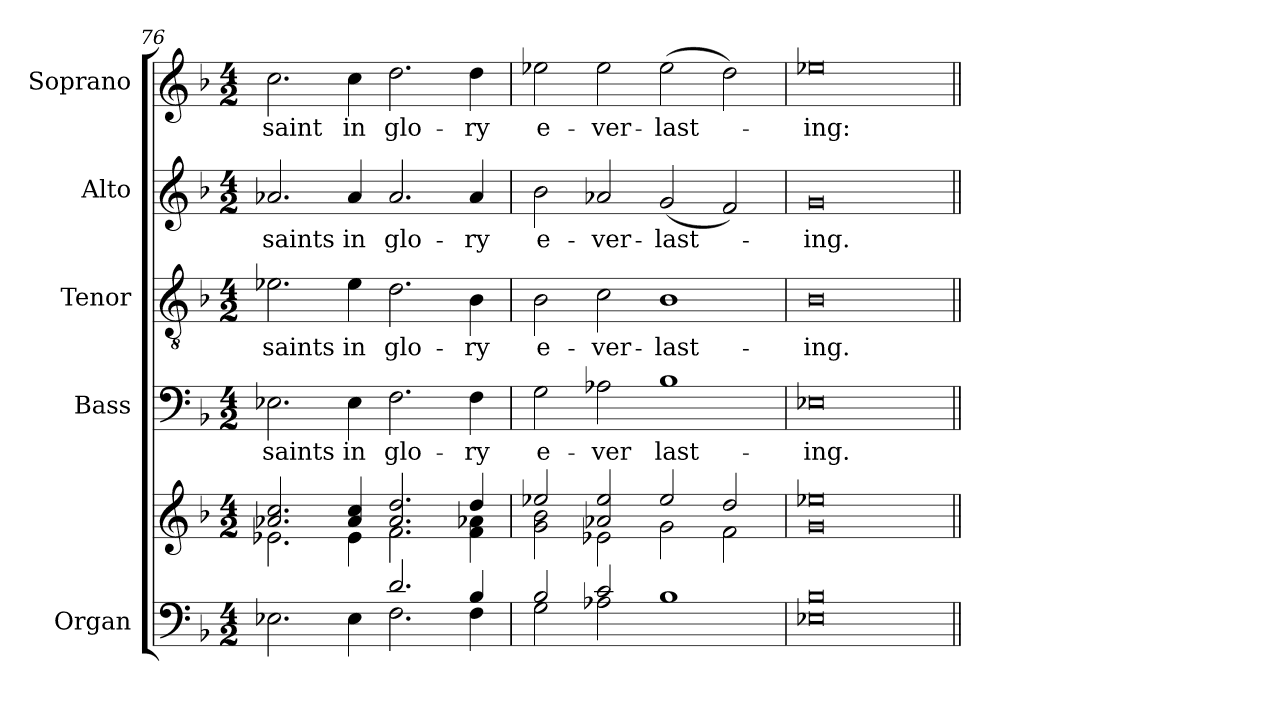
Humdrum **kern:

**kern	**kern	**kern	**text	**kern	**text	**kern	**text	**kern	**text
*part5	*part5	*part4	*part4	*part3	*part3	*part2	*part2	*part1	*part1
*staff6	*staff5	*staff4	*staff4	*staff3	*staff3	*staff2	*staff2	*staff1	*staff1
*I"Organ	*	*I"Bass	*	*I"Tenor	*	*I"Alto	*	*I"Soprano	*
*I'Org.	*	*I'B.	*	*I'T.	*	*I'A.	*	*I'S.	*
*clefF4	*clefG2	*clefF4	*	*clefGv2	*	*clefG2	*	*clefG2	*
*	*	*	*	*ITrd7c12	*	*	*	*	*
*k[b-]	*k[b-]	*k[b-]	*	*k[b-]	*	*k[b-]	*	*k[b-]	*
*F:	*F:	*F:	*	*F:	*	*F:	*	*F:	*
*M4/2	*M4/2	*M4/2	*	*M4/2	*	*M4/2	*	*M4/2	*
=76	=76	=76	=76	=76	=76	=76	=76	=76	=76
*^	*^	*	*	*	*	*	*	*	*
!	!	!	!	!	!LO:LY:b:color=#000000	!	!	!	!	!	!
!	!	!	!	!	!	!	!LO:LY:b:color=#000000	!	!	!	!
!	!	!	!	!	!	!	!	!	!LO:LY:b:color=#000000	!	!
!	!	!	!	!	!	!	!	!	!	!	!LO:LY:b:color=#000000
1ryy	2.E-Xi\	2.a-Xi/ 2.cci	2.e-Xi\	2.E-Xi\	saints	2.E-Xi\	saints	2.a-Xi/	saints	2.cci\	saint
!	!	!	!	!	!LO:LY:b:color=#000000	!	!	!	!	!	!
!	!	!	!	!	!	!	!LO:LY:b:color=#000000	!	!	!	!
!	!	!	!	!	!	!	!	!	!LO:LY:b:color=#000000	!	!
!	!	!	!	!	!	!	!	!	!	!	!LO:LY:b:color=#000000
.	4E-i\	4a-i/ 4cci	4e-i\	4E-i\	in	4E-i\	in	4a-i/	in	4cci\	in
!	!	!	!	!	!LO:LY:b:color=#000000	!	!	!	!	!	!
!	!	!	!	!	!	!	!LO:LY:b:color=#000000	!	!	!	!
!	!	!	!	!	!	!	!	!	!LO:LY:b:color=#000000	!	!
!	!	!	!	!	!	!	!	!	!	!	!LO:LY:b:color=#000000
2.di/	2.Fi\	2.a-i/ 2.ddi	2.fi\	2.Fi\	glo-	2.Di\	glo-	2.a-i/	glo-	2.ddi\	glo-
!	!	!	!	!	!LO:LY:b:color=#000000	!	!	!	!	!	!
!	!	!	!	!	!	!	!LO:LY:b:color=#000000	!	!	!	!
!	!	!	!	!	!	!	!	!	!LO:LY:b:color=#000000	!	!
!	!	!	!	!	!	!	!	!	!	!	!LO:LY:b:color=#000000
4B-i/	4Fi\	4ddi/	4fi\ 4a-Xi	4Fi\	-ry	4BB-i\	-ry	4a-i/	-ry	4ddi\	-ry
=77	=77	=77	=77	=77	=77	=77	=77	=77	=77	=77	=77
!	!	!	!	!	!LO:LY:b:color=#000000	!	!	!	!	!	!
!	!	!	!	!	!	!	!LO:LY:b:color=#000000	!	!	!	!
!	!	!	!	!	!	!	!	!	!LO:LY:b:color=#000000	!	!
!	!	!	!	!	!	!	!	!	!	!	!LO:LY:b:color=#000000
2B-i/	2Gi\	2ee-Xi/	2gi\ 2b-i	2Gi\	e-	2BB-i\	e-	2b-i\	e-	2ee-Xi\	e-
!	!	!	!	!	!LO:LY:b:color=#000000	!	!	!	!	!	!
!	!	!	!	!	!	!	!LO:LY:b:color=#000000	!	!	!	!
!	!	!	!	!	!	!	!	!	!LO:LY:b:color=#000000	!	!
!	!	!	!	!	!	!	!	!	!	!	!LO:LY:b:color=#000000
2ci/	2A-Xi\	2a-Xi/ 2ee-i	2e-Xi\	2A-Xi\	-ver	2Ci\	-ver-	2a-Xi/	-ver-	2ee-i\	-ver-
!	!	!	!	!	!LO:LY:b:color=#000000	!	!	!	!	!	!
!	!	!	!	!	!	!	!LO:LY:b:color=#000000	!	!	!	!
!	!	!	!	!	!	!	!	!	!LO:LY:b:color=#000000	!	!
!	!	!	!	!	!	!	!	!	!	!	!LO:LY:b:color=#000000
1B-i	1ryy	2ee-i/	2gi\	1B-i	last-	1BB-i	-last-	(2gi/	-last-	(2ee-i\	-last-
.	.	2ddi/	2fi\	.	.	.	.	2fi/)	.	2ddi\)	.
!!LO:LB:g=z
=78	=78	=78	=78	=78	=78	=78	=78	=78	=78	=78	=78
!	!	!	!	!	!LO:LY:b:color=#000000	!	!	!	!	!	!
!	!	!	!	!	!	!	!LO:LY:b:color=#000000	!	!	!	!
!	!	!	!	!	!	!	!	!	!LO:LY:b:color=#000000	!	!
!	!	!	!	!	!	!	!	!	!	!	!LO:LY:b:color=#000000
0B-i	0E-Xi	0ee-Xi	0gi	0E-Xi	-ing.	0BB-i	-ing.	0gi	-ing.	0ee-Xi	-ing:
*v	*v	*	*	*	*	*	*	*	*	*	*
*	*v	*v	*	*	*	*	*	*	*	*
=||	=||	=||	=||	=||	=||	=||	=||	=||	=||
*-	*-	*-	*-	*-	*-	*-	*-	*-	*-
